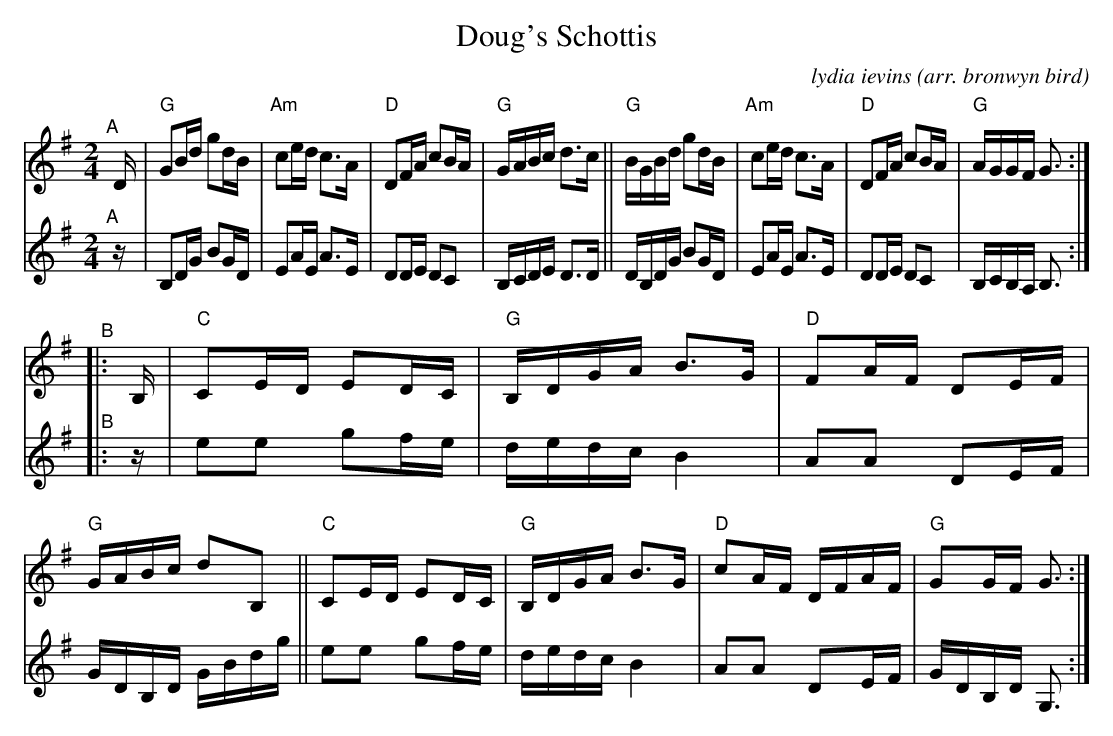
X:1
T: Doug's Schottis
C: lydia ievins
O: arr. bronwyn bird
M: 2/4
L: 1/16
K: G
V: 1 staves=2
"^A"[|] D |\
"G"G2Bd g2dB | "Am"c2ed c3A | "D"D2FA c2BA | "G"GABc d3c ||\
"G"BGBd g2dB | "Am"c2ed c3A | "D"D2FA c2BA | "G"AGGF G3 :|
"^B"|: B, |\
"C"C2ED E2DC | "G"B,DGA B3G | "D"F2AF D2EF | "G"GABc d2B,2 ||\
"C"C2ED E2DC | "G"B,DGA B3G | "D"c2AF DFAF | "G"G2GF G3 :|
V: 2
"^A"[|] z |\
B,2DG B2GD | E2AE A3E | D2DE D2C2 | B,CDE D3D ||
DB,DG B2GD | E2AE A3E | D2DE D2C2 | B,CB,A, B,3 :|
"^B"|: z |\
e2e2 g2fe | dedc B4 | A2A2 D2EF | GDB,D GBdg ||
e2e2 g2fe | dedc B4 | A2A2 D2EF | GDB,D G,3 :|
